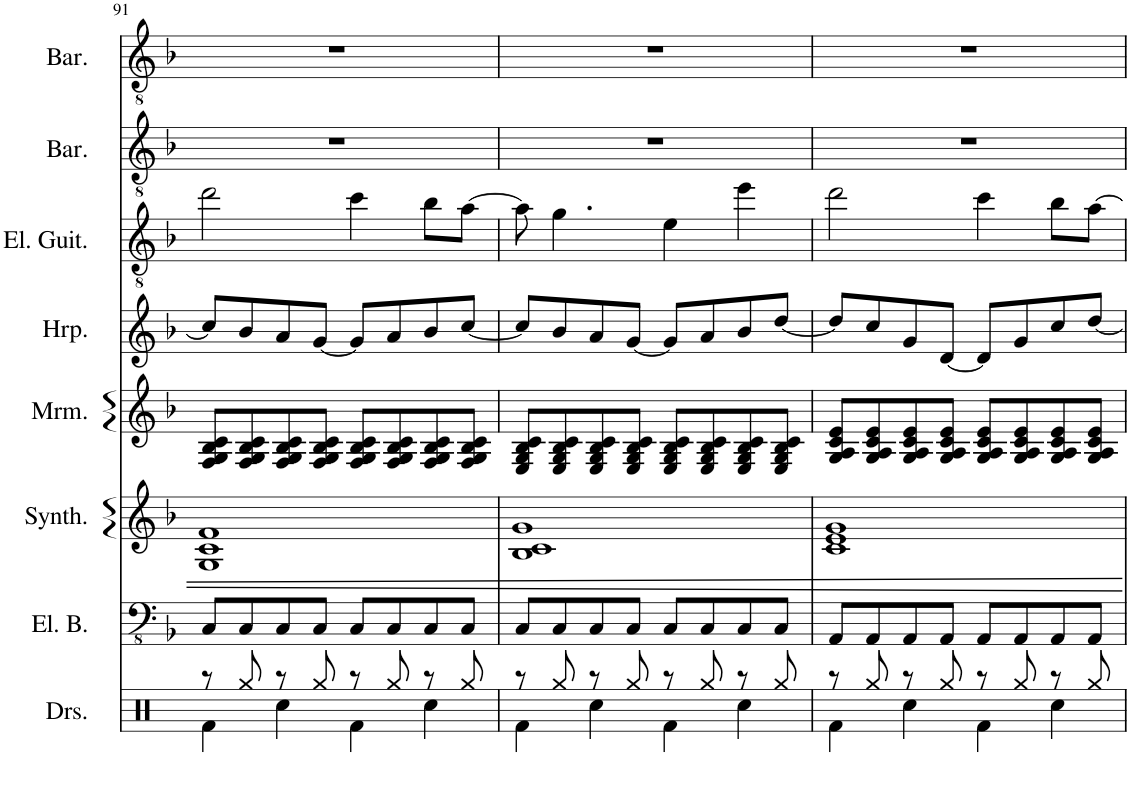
**kern	**kern	**kern	**kern	**kern	**kern	**kern	**kern
*part8	*part7	*part6	*part5	*part4	*part3	*part2	*part1
*staff8	*staff7	*staff6	*staff5	*staff4	*staff3	*staff2	*staff1
*I"Drumset	*I"Electric Bass	*I"String Synthesizer	*I"Marimba	*I"Harp	*I"Electric Guitar	*I"Baritone	*I"Baritone
*I'Drs.	*I'El. B.	*I'Synth.	*I'Mrm.	*I'Hrp.	*I'El. Guit.	*I'Bar.	*I'Bar.
!!LO:PB:g=z
*clefX	*clefFv4	*clefG2	*clefG2	*clefG2	*clefGv2	*clefGv2	*clefGv2
*k[]	*k[b-]	*k[b-]	*k[b-]	*k[b-]	*k[b-]	*k[b-]	*k[b-]
*M4/4	*M4/4	*M4/4	*M4/4	*M4/4	*M4/4	*M4/4	*M4/4
=91	=91	=91	=91	=91	=91	=91	=91
*^	*	*	*	*	*	*	*
8r	4Rf\	8CC/L	1G 1c 1f	8F/ 8G/ 8B-/ 8c/L	8cc/L]	2dd\	1r	1r
8Rgg/	.	8CC/	.	8F/ 8G/ 8B-/ 8c/	8b-/	.	.	.
8r	4Rcc\	8CC/	.	8F/ 8G/ 8B-/ 8c/	8a/	.	.	.
8Rgg/	.	8CC/J	.	8F/ 8G/ 8B-/ 8c/J	[8g/J	.	.	.
8r	4Rf\	8CC/L	.	8F/ 8G/ 8B-/ 8c/L	8g/L]	4cc\	.	.
8Rgg/	.	8CC/	.	8F/ 8G/ 8B-/ 8c/	8a/	.	.	.
8r	4Rcc\	8CC/	.	8F/ 8G/ 8B-/ 8c/	8b-/	8b-\L	.	.
8Rgg/	.	8CC/J	.	8F/ 8G/ 8B-/ 8c/J	[8cc/J	[8a\J	.	.
=92	=92	=92	=92	=92	=92	=92	=92	=92
8r	4Rf\	8CC/L	1B- 1c 1g	8E/ 8G/ 8B-/ 8c/L	8cc/L]	8a\]	1r	1r
8Rgg/	.	8CC/	.	8E/ 8G/ 8B-/ 8c/	8b-/	4.g\	.	.
8r	4Rcc\	8CC/	.	8E/ 8G/ 8B-/ 8c/	8a/	.	.	.
8Rgg/	.	8CC/J	.	8E/ 8G/ 8B-/ 8c/J	[8g/J	.	.	.
8r	4Rf\	8CC/L	.	8E/ 8G/ 8B-/ 8c/L	8g/L]	4e\	.	.
8Rgg/	.	8CC/	.	8E/ 8G/ 8B-/ 8c/	8a/	.	.	.
8r	4Rcc\	8CC/	.	8E/ 8G/ 8B-/ 8c/	8b-/	4ee\	.	.
8Rgg/	.	8CC/J	.	8E/ 8G/ 8B-/ 8c/J	[8dd/J	.	.	.
=93	=93	=93	=93	=93	=93	=93	=93	=93
8r	4Rf\	8AAA/L	1c 1e 1g	8G/ 8A/ 8c/ 8e/L	8dd/L]	2dd\	1r	1r
8Rgg/	.	8AAA/	.	8G/ 8A/ 8c/ 8e/	8cc/	.	.	.
8r	4Rcc\	8AAA/	.	8G/ 8A/ 8c/ 8e/	8g/	.	.	.
8Rgg/	.	8AAA/J	.	8G/ 8A/ 8c/ 8e/J	[8d/J	.	.	.
8r	4Rf\	8AAA/L	.	8G/ 8A/ 8c/ 8e/L	8d/L]	4cc\	.	.
8Rgg/	.	8AAA/	.	8G/ 8A/ 8c/ 8e/	8g/	.	.	.
8r	4Rcc\	8AAA/	.	8G/ 8A/ 8c/ 8e/	8cc/	8b-\L	.	.
8Rgg/	.	8AAA/J	.	8G/ 8A/ 8c/ 8e/J	[8dd/J	[8a\J	.	.
*v	*v	*	*	*	*	*	*	*
=	=	=	=	=	=	=	=
*-	*-	*-	*-	*-	*-	*-	*-
